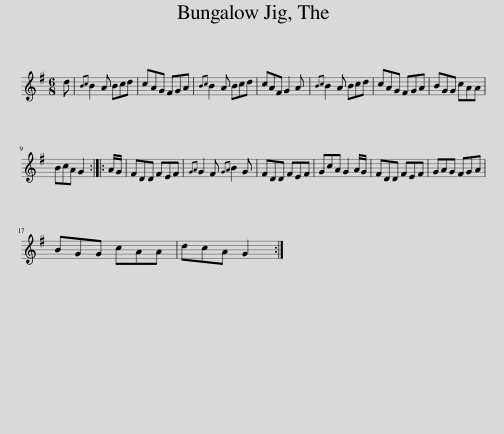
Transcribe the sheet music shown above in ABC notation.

X:1
L:1/8
M:6/8
I:linebreak $
K:G
V:1 treble
V:1
 d |{Bc} B2 A Bcd | cAG FGA |{Bc} B2 A Bcd | cAF G2 A | %5
{Bc} B2 A Bcd | cAG FGA | BGG cAA |$ BcA G2 :: A/G/ | %10
 FDD FEF |{GA} G2 F{GA} B2 G | FDD FEF | GcA G2 A/G/ | FDD FEF | %15
 GAG FGA |$ BGG cAA | dcA G2 :| %18
